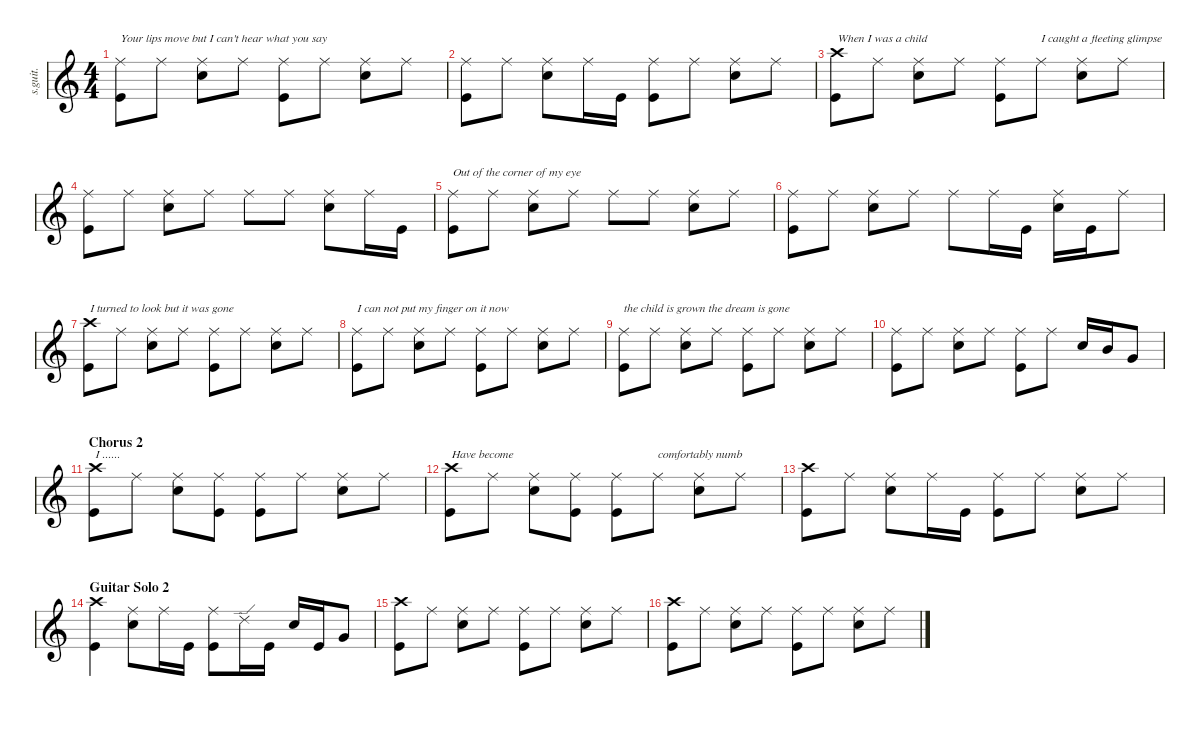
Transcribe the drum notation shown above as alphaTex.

\defaultSystemsLayout 4
\hideDynamics
\bracketExtendMode nobrackets
\track ("Nick Mason - Drums" "s.guit.") {instrument percussion}
\staff {score}
\articulation defaults
\ts (4 4)
\tempo (64 hide)
\clef g2
\ks c
("Kick (hit)" "Ride (middle)").8{txt "Your lips move but I can't hear what you say" lyrics (0 "") lyrics (1 "") lyrics (2 "") lyrics (3 "") lyrics (4 "") dy f} "Ride (middle)".8{lyrics (0 "") lyrics (1 "") lyrics (2 "") lyrics (3 "") lyrics (4 "")} ("Snare (hit) 2" "Ride (middle)").8{lyrics (0 "") lyrics (1 "") lyrics (2 "") lyrics (3 "") lyrics (4 "")} "Ride (middle)".8{lyrics (0 "") lyrics (1 "") lyrics (2 "") lyrics (3 "") lyrics (4 "")} ("Kick (hit)" "Ride (middle)").8{lyrics (0 "") lyrics (1 "") lyrics (2 "") lyrics (3 "") lyrics (4 "")} "Ride (middle)".8{lyrics (0 "") lyrics (1 "") lyrics (2 "") lyrics (3 "") lyrics (4 "")} ("Snare (hit) 2" "Ride (middle)").8{lyrics (0 "") lyrics (1 "") lyrics (2 "") lyrics (3 "") lyrics (4 "")} "Ride (middle)".8{lyrics (0 "") lyrics (1 "") lyrics (2 "") lyrics (3 "") lyrics (4 "")} |
("Kick (hit)" "Ride (middle)").8{lyrics (0 "") lyrics (1 "") lyrics (2 "") lyrics (3 "") lyrics (4 "")} "Ride (middle)".8{lyrics (0 "") lyrics (1 "") lyrics (2 "") lyrics (3 "") lyrics (4 "")} ("Snare (hit) 2" "Ride (middle)").8{lyrics (0 "") lyrics (1 "") lyrics (2 "") lyrics (3 "") lyrics (4 "")} "Ride (middle)".16{lyrics (0 "") lyrics (1 "") lyrics (2 "") lyrics (3 "") lyrics (4 "")} "Kick (hit)".16{lyrics (0 "") lyrics (1 "") lyrics (2 "") lyrics (3 "") lyrics (4 "")} ("Kick (hit)" "Ride (middle)").8{lyrics (0 "") lyrics (1 "") lyrics (2 "") lyrics (3 "") lyrics (4 "")} "Ride (middle)".8{lyrics (0 "") lyrics (1 "") lyrics (2 "") lyrics (3 "") lyrics (4 "")} ("Snare (hit) 2" "Ride (middle)").8{lyrics (0 "") lyrics (1 "") lyrics (2 "") lyrics (3 "") lyrics (4 "")} "Ride (middle)".8{lyrics (0 "") lyrics (1 "") lyrics (2 "") lyrics (3 "") lyrics (4 "")} |
("Kick (hit)" "Crash high (hit)").8{txt "When I was a child" lyrics (0 "") lyrics (1 "") lyrics (2 "") lyrics (3 "") lyrics (4 "")} "Ride (middle)".8{lyrics (0 "") lyrics (1 "") lyrics (2 "") lyrics (3 "") lyrics (4 "")} ("Snare (hit) 2" "Ride (middle)").8{lyrics (0 "") lyrics (1 "") lyrics (2 "") lyrics (3 "") lyrics (4 "")} "Ride (middle)".8{lyrics (0 "") lyrics (1 "") lyrics (2 "") lyrics (3 "") lyrics (4 "")} ("Kick (hit)" "Ride (middle)").8{lyrics (0 "") lyrics (1 "") lyrics (2 "") lyrics (3 "") lyrics (4 "")} "Ride (middle)".8{txt "I caught a fleeting glimpse" lyrics (0 "") lyrics (1 "") lyrics (2 "") lyrics (3 "") lyrics (4 "")} ("Snare (hit) 2" "Ride (middle)").8{lyrics (0 "") lyrics (1 "") lyrics (2 "") lyrics (3 "") lyrics (4 "")} "Ride (middle)".8{lyrics (0 "") lyrics (1 "") lyrics (2 "") lyrics (3 "") lyrics (4 "")} |
("Kick (hit)" "Ride (middle)").8{lyrics (0 "") lyrics (1 "") lyrics (2 "") lyrics (3 "") lyrics (4 "")} "Ride (middle)".8{lyrics (0 "") lyrics (1 "") lyrics (2 "") lyrics (3 "") lyrics (4 "")} ("Snare (hit) 2" "Ride (middle)").8{lyrics (0 "") lyrics (1 "") lyrics (2 "") lyrics (3 "") lyrics (4 "")} "Ride (middle)".8{lyrics (0 "") lyrics (1 "") lyrics (2 "") lyrics (3 "") lyrics (4 "")} "Ride (middle)".8{lyrics (0 "") lyrics (1 "") lyrics (2 "") lyrics (3 "") lyrics (4 "")} "Ride (middle)".8{lyrics (0 "") lyrics (1 "") lyrics (2 "") lyrics (3 "") lyrics (4 "")} ("Snare (hit) 2" "Ride (middle)").8{lyrics (0 "") lyrics (1 "") lyrics (2 "") lyrics (3 "") lyrics (4 "")} "Ride (middle)".16{lyrics (0 "") lyrics (1 "") lyrics (2 "") lyrics (3 "") lyrics (4 "")} "Kick (hit)".16{lyrics (0 "") lyrics (1 "") lyrics (2 "") lyrics (3 "") lyrics (4 "")} |
("Kick (hit)" "Ride (middle)").8{txt "Out of the corner of my eye" lyrics (0 "") lyrics (1 "") lyrics (2 "") lyrics (3 "") lyrics (4 "")} "Ride (middle)".8{lyrics (0 "") lyrics (1 "") lyrics (2 "") lyrics (3 "") lyrics (4 "")} ("Snare (hit) 2" "Ride (middle)").8{lyrics (0 "") lyrics (1 "") lyrics (2 "") lyrics (3 "") lyrics (4 "")} "Ride (middle)".8{lyrics (0 "") lyrics (1 "") lyrics (2 "") lyrics (3 "") lyrics (4 "")} "Ride (middle)".8{lyrics (0 "") lyrics (1 "") lyrics (2 "") lyrics (3 "") lyrics (4 "")} "Ride (middle)".8{lyrics (0 "") lyrics (1 "") lyrics (2 "") lyrics (3 "") lyrics (4 "")} ("Snare (hit) 2" "Ride (middle)").8{lyrics (0 "") lyrics (1 "") lyrics (2 "") lyrics (3 "") lyrics (4 "")} "Ride (middle)".8{lyrics (0 "") lyrics (1 "") lyrics (2 "") lyrics (3 "") lyrics (4 "")} |
("Kick (hit)" "Ride (middle)").8{lyrics (0 "") lyrics (1 "") lyrics (2 "") lyrics (3 "") lyrics (4 "")} "Ride (middle)".8{lyrics (0 "") lyrics (1 "") lyrics (2 "") lyrics (3 "") lyrics (4 "")} ("Snare (hit) 2" "Ride (middle)").8{lyrics (0 "") lyrics (1 "") lyrics (2 "") lyrics (3 "") lyrics (4 "")} "Ride (middle)".8{lyrics (0 "") lyrics (1 "") lyrics (2 "") lyrics (3 "") lyrics (4 "")} "Ride (middle)".8{lyrics (0 "") lyrics (1 "") lyrics (2 "") lyrics (3 "") lyrics (4 "")} "Ride (middle)".16{lyrics (0 "") lyrics (1 "") lyrics (2 "") lyrics (3 "") lyrics (4 "")} "Kick (hit)".16{lyrics (0 "") lyrics (1 "") lyrics (2 "") lyrics (3 "") lyrics (4 "")} ("Snare (hit) 2" "Ride (middle)").16{lyrics (0 "") lyrics (1 "") lyrics (2 "") lyrics (3 "") lyrics (4 "")} "Kick (hit)".16{lyrics (0 "") lyrics (1 "") lyrics (2 "") lyrics (3 "") lyrics (4 "")} "Ride (middle)".8{lyrics (0 "") lyrics (1 "") lyrics (2 "") lyrics (3 "") lyrics (4 "")} |
("Kick (hit)" "Crash high (hit)").8{txt "I turned to look but it was gone" lyrics (0 "") lyrics (1 "") lyrics (2 "") lyrics (3 "") lyrics (4 "")} "Ride (middle)".8{lyrics (0 "") lyrics (1 "") lyrics (2 "") lyrics (3 "") lyrics (4 "")} ("Snare (hit) 2" "Ride (middle)").8{lyrics (0 "") lyrics (1 "") lyrics (2 "") lyrics (3 "") lyrics (4 "")} "Ride (middle)".8{lyrics (0 "") lyrics (1 "") lyrics (2 "") lyrics (3 "") lyrics (4 "")} ("Kick (hit)" "Ride (middle)").8{lyrics (0 "") lyrics (1 "") lyrics (2 "") lyrics (3 "") lyrics (4 "")} "Ride (middle)".8{lyrics (0 "") lyrics (1 "") lyrics (2 "") lyrics (3 "") lyrics (4 "")} ("Snare (hit) 2" "Ride (middle)").8{lyrics (0 "") lyrics (1 "") lyrics (2 "") lyrics (3 "") lyrics (4 "")} "Ride (middle)".8{lyrics (0 "") lyrics (1 "") lyrics (2 "") lyrics (3 "") lyrics (4 "")} |
("Kick (hit)" "Ride (middle)").8{txt "I can not put my finger on it now" lyrics (0 "") lyrics (1 "") lyrics (2 "") lyrics (3 "") lyrics (4 "")} "Ride (middle)".8{lyrics (0 "") lyrics (1 "") lyrics (2 "") lyrics (3 "") lyrics (4 "")} ("Snare (hit) 2" "Ride (middle)").8{lyrics (0 "") lyrics (1 "") lyrics (2 "") lyrics (3 "") lyrics (4 "")} "Ride (middle)".8{lyrics (0 "") lyrics (1 "") lyrics (2 "") lyrics (3 "") lyrics (4 "")} ("Kick (hit)" "Ride (middle)").8{lyrics (0 "") lyrics (1 "") lyrics (2 "") lyrics (3 "") lyrics (4 "")} "Ride (middle)".8{lyrics (0 "") lyrics (1 "") lyrics (2 "") lyrics (3 "") lyrics (4 "")} ("Snare (hit) 2" "Ride (middle)").8{lyrics (0 "") lyrics (1 "") lyrics (2 "") lyrics (3 "") lyrics (4 "")} "Ride (middle)".8{lyrics (0 "") lyrics (1 "") lyrics (2 "") lyrics (3 "") lyrics (4 "")} |
("Kick (hit)" "Ride (middle)").8{txt "the child is grown the dream is gone" lyrics (0 "") lyrics (1 "") lyrics (2 "") lyrics (3 "") lyrics (4 "")} "Ride (middle)".8{lyrics (0 "") lyrics (1 "") lyrics (2 "") lyrics (3 "") lyrics (4 "")} ("Snare (hit) 2" "Ride (middle)").8{lyrics (0 "") lyrics (1 "") lyrics (2 "") lyrics (3 "") lyrics (4 "")} "Ride (middle)".8{lyrics (0 "") lyrics (1 "") lyrics (2 "") lyrics (3 "") lyrics (4 "")} ("Kick (hit)" "Ride (middle)").8{lyrics (0 "") lyrics (1 "") lyrics (2 "") lyrics (3 "") lyrics (4 "")} "Ride (middle)".8{lyrics (0 "") lyrics (1 "") lyrics (2 "") lyrics (3 "") lyrics (4 "")} ("Snare (hit) 2" "Ride (middle)").8{lyrics (0 "") lyrics (1 "") lyrics (2 "") lyrics (3 "") lyrics (4 "")} "Ride (middle)".8{lyrics (0 "") lyrics (1 "") lyrics (2 "") lyrics (3 "") lyrics (4 "")} |
("Kick (hit)" "Ride (middle)").8{lyrics (0 "") lyrics (1 "") lyrics (2 "") lyrics (3 "") lyrics (4 "")} "Ride (middle)".8{lyrics (0 "") lyrics (1 "") lyrics (2 "") lyrics (3 "") lyrics (4 "")} ("Ride (middle)" "Snare (hit) 2").8{lyrics (0 "") lyrics (1 "") lyrics (2 "") lyrics (3 "") lyrics (4 "")} "Ride (middle)".8{lyrics (0 "") lyrics (1 "") lyrics (2 "") lyrics (3 "") lyrics (4 "")} ("Kick (hit)" "Ride (middle)").8{lyrics (0 "") lyrics (1 "") lyrics (2 "") lyrics (3 "") lyrics (4 "")} "Ride (middle)".8{lyrics (0 "") lyrics (1 "") lyrics (2 "") lyrics (3 "") lyrics (4 "")} "Snare (hit) 2".16{lyrics (0 "") lyrics (1 "") lyrics (2 "") lyrics (3 "") lyrics (4 "")} "Mid Tom (hit)".16{lyrics (0 "") lyrics (1 "") lyrics (2 "") lyrics (3 "") lyrics (4 "") dy fff} "Very Low Tom (hit)".8{lyrics (0 "") lyrics (1 "") lyrics (2 "") lyrics (3 "") lyrics (4 "")} |
\section ("" "Chorus 2")
("Kick (hit)" "Crash high (hit)").8{txt "I ......" lyrics (0 "") lyrics (1 "") lyrics (2 "") lyrics (3 "") lyrics (4 "") dy f} "Ride (middle)".8{lyrics (0 "") lyrics (1 "") lyrics (2 "") lyrics (3 "") lyrics (4 "")} ("Snare (hit) 2" "Ride (middle)").8{lyrics (0 "") lyrics (1 "") lyrics (2 "") lyrics (3 "") lyrics (4 "")} ("Ride (middle)" "Kick (hit)").8{lyrics (0 "") lyrics (1 "") lyrics (2 "") lyrics (3 "") lyrics (4 "")} ("Kick (hit)" "Ride (middle)").8{lyrics (0 "") lyrics (1 "") lyrics (2 "") lyrics (3 "") lyrics (4 "")} "Ride (middle)".8{lyrics (0 "") lyrics (1 "") lyrics (2 "") lyrics (3 "") lyrics (4 "")} ("Snare (hit) 2" "Ride (middle)").8{lyrics (0 "") lyrics (1 "") lyrics (2 "") lyrics (3 "") lyrics (4 "")} "Ride (middle)".8{lyrics (0 "") lyrics (1 "") lyrics (2 "") lyrics (3 "") lyrics (4 "")} |
("Kick (hit)" "Crash high (hit)").8{txt "Have become" lyrics (0 "") lyrics (1 "") lyrics (2 "") lyrics (3 "") lyrics (4 "")} "Ride (middle)".8{lyrics (0 "") lyrics (1 "") lyrics (2 "") lyrics (3 "") lyrics (4 "")} ("Snare (hit) 2" "Ride (middle)").8{lyrics (0 "") lyrics (1 "") lyrics (2 "") lyrics (3 "") lyrics (4 "")} ("Ride (middle)" "Kick (hit)").8{lyrics (0 "") lyrics (1 "") lyrics (2 "") lyrics (3 "") lyrics (4 "")} ("Kick (hit)" "Ride (middle)").8{lyrics (0 "") lyrics (1 "") lyrics (2 "") lyrics (3 "") lyrics (4 "")} "Ride (middle)".8{txt "comfortably numb" lyrics (0 "") lyrics (1 "") lyrics (2 "") lyrics (3 "") lyrics (4 "")} ("Snare (hit) 2" "Ride (middle)").8{lyrics (0 "") lyrics (1 "") lyrics (2 "") lyrics (3 "") lyrics (4 "")} "Ride (middle)".8{lyrics (0 "") lyrics (1 "") lyrics (2 "") lyrics (3 "") lyrics (4 "")} |
("Kick (hit)" "Crash high (hit)").8{lyrics (0 "") lyrics (1 "") lyrics (2 "") lyrics (3 "") lyrics (4 "")} "Ride (middle)".8{lyrics (0 "") lyrics (1 "") lyrics (2 "") lyrics (3 "") lyrics (4 "")} ("Snare (hit) 2" "Ride (middle)").8{lyrics (0 "") lyrics (1 "") lyrics (2 "") lyrics (3 "") lyrics (4 "")} "Ride (middle)".16{lyrics (0 "") lyrics (1 "") lyrics (2 "") lyrics (3 "") lyrics (4 "")} "Kick (hit)".16{lyrics (0 "") lyrics (1 "") lyrics (2 "") lyrics (3 "") lyrics (4 "")} ("Kick (hit)" "Ride (middle)").8{lyrics (0 "") lyrics (1 "") lyrics (2 "") lyrics (3 "") lyrics (4 "")} "Ride (middle)".8{lyrics (0 "") lyrics (1 "") lyrics (2 "") lyrics (3 "") lyrics (4 "")} ("Ride (middle)" "Snare (hit) 2").8{lyrics (0 "") lyrics (1 "") lyrics (2 "") lyrics (3 "") lyrics (4 "")} "Ride (middle)".8{lyrics (0 "") lyrics (1 "") lyrics (2 "") lyrics (3 "") lyrics (4 "")} |
\section ("" "Guitar Solo 2")
("Kick (hit)" "Crash high (hit)").4{lyrics (0 "") lyrics (1 "") lyrics (2 "") lyrics (3 "") lyrics (4 "")} ("Snare (hit) 2" "Ride (middle)").8{lyrics (0 "") lyrics (1 "") lyrics (2 "") lyrics (3 "") lyrics (4 "")} "Ride (middle)".16{lyrics (0 "") lyrics (1 "") lyrics (2 "") lyrics (3 "") lyrics (4 "")} "Kick (hit)".16{lyrics (0 "") lyrics (1 "") lyrics (2 "") lyrics (3 "") lyrics (4 "")} ("Ride (middle)" "Kick (hit)").8{lyrics (0 "") lyrics (1 "") lyrics (2 "") lyrics (3 "") lyrics (4 "")} "Ride (edge) 2".16{lyrics (0 "") lyrics (1 "") lyrics (2 "") lyrics (3 "") lyrics (4 "")} "Kick (hit)".16{lyrics (0 "") lyrics (1 "") lyrics (2 "") lyrics (3 "") lyrics (4 "")} "Snare (hit) 2".16{lyrics (0 "") lyrics (1 "") lyrics (2 "") lyrics (3 "") lyrics (4 "")} "Kick (hit)".16{lyrics (0 "") lyrics (1 "") lyrics (2 "") lyrics (3 "") lyrics (4 "")} "Very Low Tom (hit)".8{lyrics (0 "") lyrics (1 "") lyrics (2 "") lyrics (3 "") lyrics (4 "") dy fff} |
("Crash high (hit)" "Kick (hit)").8{lyrics (0 "") lyrics (1 "") lyrics (2 "") lyrics (3 "") lyrics (4 "") dy f} "Ride (middle)".8{lyrics (0 "") lyrics (1 "") lyrics (2 "") lyrics (3 "") lyrics (4 "")} ("Ride (middle)" "Snare (hit) 2").8{lyrics (0 "") lyrics (1 "") lyrics (2 "") lyrics (3 "") lyrics (4 "")} "Ride (middle)".8{lyrics (0 "") lyrics (1 "") lyrics (2 "") lyrics (3 "") lyrics (4 "")} ("Ride (middle)" "Kick (hit)").8{lyrics (0 "") lyrics (1 "") lyrics (2 "") lyrics (3 "") lyrics (4 "")} "Ride (middle)".8{lyrics (0 "") lyrics (1 "") lyrics (2 "") lyrics (3 "") lyrics (4 "")} ("Ride (middle)" "Snare (hit) 2").8{lyrics (0 "") lyrics (1 "") lyrics (2 "") lyrics (3 "") lyrics (4 "")} "Ride (middle)".8{lyrics (0 "") lyrics (1 "") lyrics (2 "") lyrics (3 "") lyrics (4 "")} |
("Kick (hit)" "Crash high (hit)").8{lyrics (0 "") lyrics (1 "") lyrics (2 "") lyrics (3 "") lyrics (4 "")} "Ride (middle)".8{lyrics (0 "") lyrics (1 "") lyrics (2 "") lyrics (3 "") lyrics (4 "")} ("Ride (middle)" "Snare (hit) 2").8{lyrics (0 "") lyrics (1 "") lyrics (2 "") lyrics (3 "") lyrics (4 "")} "Ride (middle)".8{lyrics (0 "") lyrics (1 "") lyrics (2 "") lyrics (3 "") lyrics (4 "")} ("Ride (middle)" "Kick (hit)").8{lyrics (0 "") lyrics (1 "") lyrics (2 "") lyrics (3 "") lyrics (4 "")} "Ride (middle)".8{lyrics (0 "") lyrics (1 "") lyrics (2 "") lyrics (3 "") lyrics (4 "")} ("Ride (middle)" "Snare (hit) 2").8{lyrics (0 "") lyrics (1 "") lyrics (2 "") lyrics (3 "") lyrics (4 "")} "Ride (middle)".8{lyrics (0 "") lyrics (1 "") lyrics (2 "") lyrics (3 "") lyrics (4 "")}
